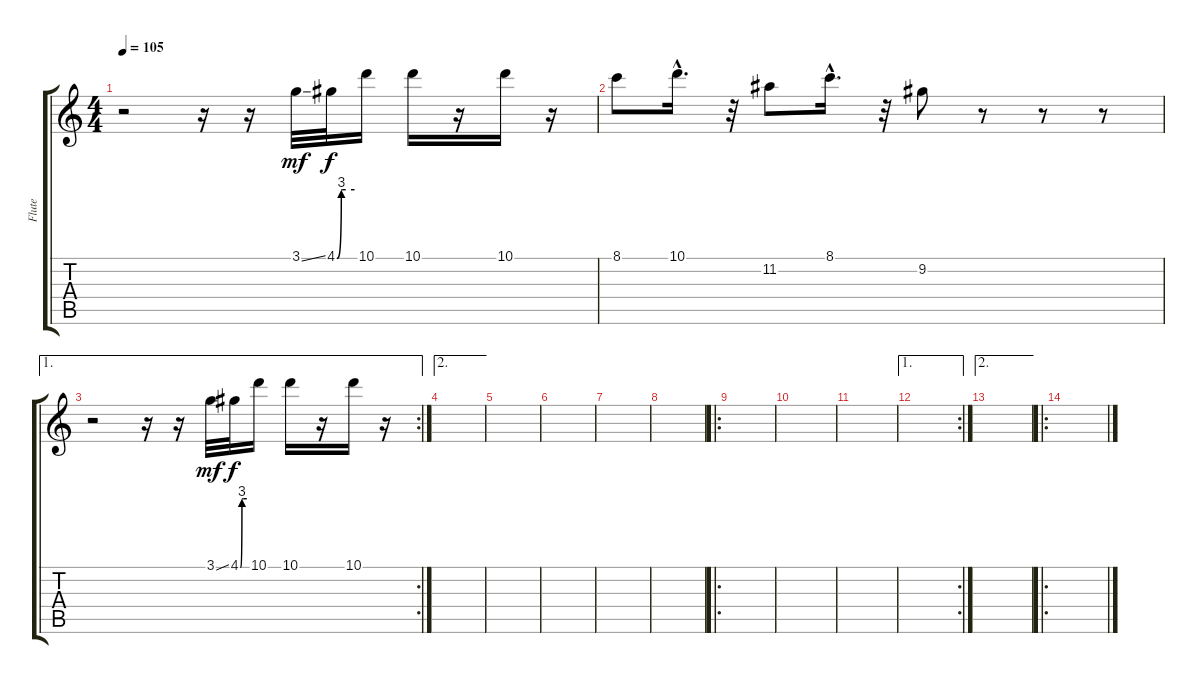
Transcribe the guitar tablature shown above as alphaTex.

\track ("Flute" "Flute") {instrument ocarina}
\staff {score tabs}
\tuning (E5 B4 G4 D4 A3 E3) {hide}
\ts (4 4)
\tempo 105
\clef g2
\ks c
r.2{dy f} r.16 r.16 3.1{ss}.32{dy mf} 4.1{be (custom 0 0 15 12 19 12 30 12 60 12)}.32{dy f} 10.1.16 10.1.16 r.16 10.1.16 r.16 |
8.1.8 10.1{hac}.16{d} r.32 11.2.8 8.1{hac}.16{d} r.32 9.2.8 r.8 r.8 r.8 |
\ae 1
\rc 2
r.2 r.16 r.16 3.1{ss}.32{dy mf} 4.1{be (custom 0 0 15 12 19 12 30 12 60 12)}.32{dy f} 10.1.16 10.1.16 r.16 10.1.16 r.16 |
\ae 2
|
|
|
|
|
\ro
|
|
|
\ae 1
\rc 2
|
\ae 2
|
\ro
